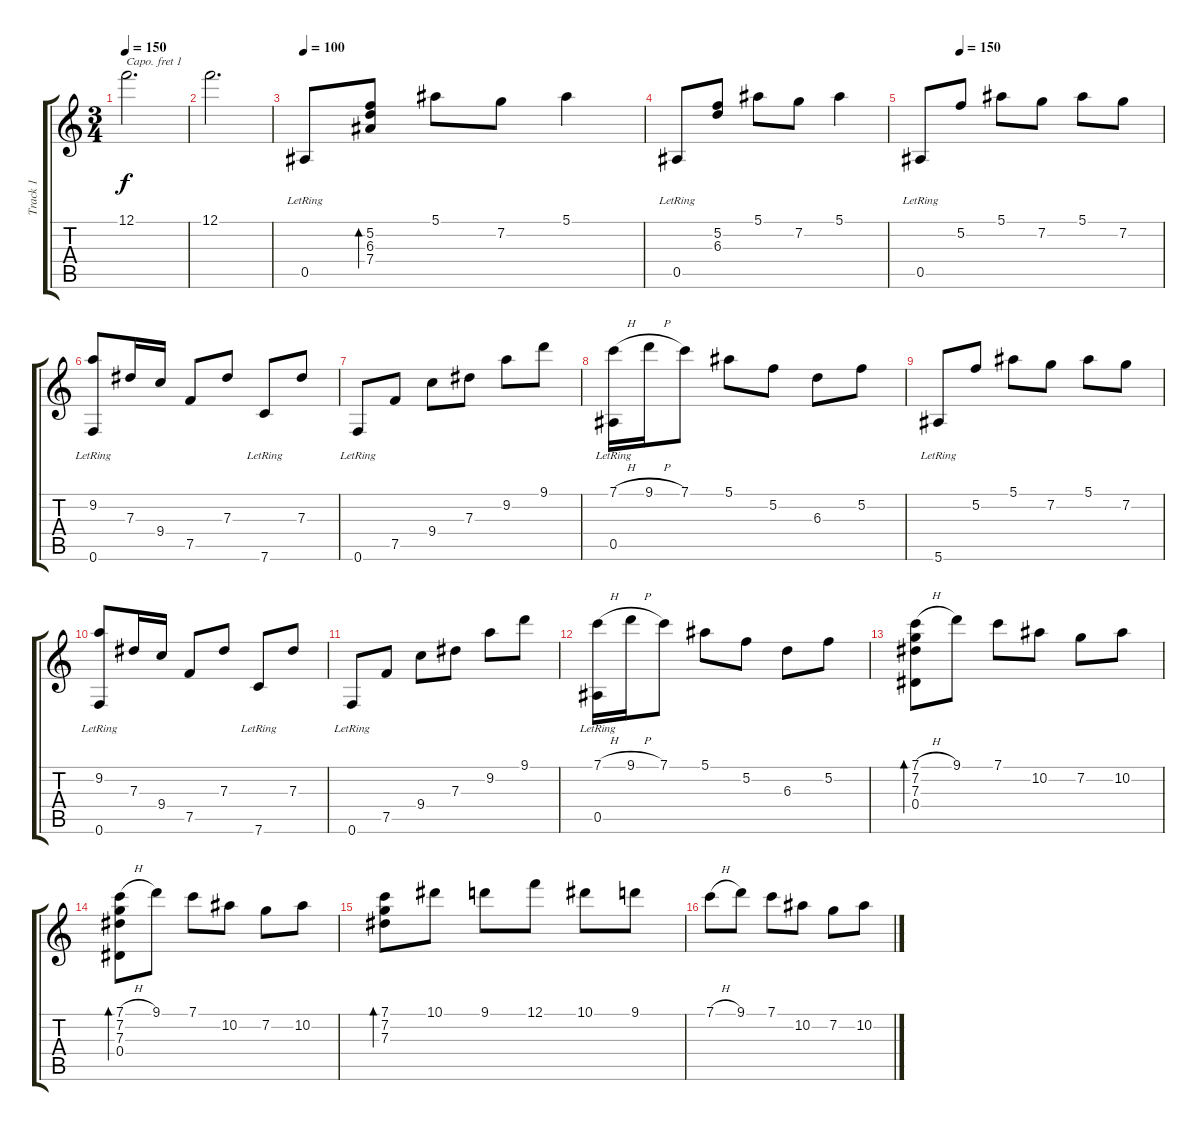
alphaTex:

\track ("Track 1" "Track 1") {instrument acousticguitarnylon}
\staff {score tabs}
\capo 1
\tuning (E4 B3 G3 D3 A2 E2) {hide}
\ts (3 4)
\tempo 150
\clef g2
\ks c
12.1.2{d dy f} |
12.1.2{d} |
\tempo 100
0.5{lr}.8 (5.2 6.3 7.4).8{bd 240} 5.1.8 7.2.8 5.1.4 |
0.5{lr}.8 (5.2 6.3).8 5.1.8 7.2.8 5.1.4 |
\tempo (150 0.16666666666666666)
0.5{lr}.8 5.2.8 5.1.8 7.2.8 5.1.8 7.2.8 |
(9.2 0.6{lr}).8 7.3.16 9.4.16 7.5.8 7.3.8 7.6{lr}.8 7.3.8 |
0.6{lr}.8 7.5.8 9.4.8 7.3.8 9.2.8 9.1.8 |
(7.1{h} 0.5{lr}).16 9.1{h}.16 7.1.8 5.1.8 5.2.8 6.3.8 5.2.8 |
5.6{lr}.8 5.2.8 5.1.8 7.2.8 5.1.8 7.2.8 |
(9.2 0.6{lr}).8 7.3.16 9.4.16 7.5.8 7.3.8 7.6{lr}.8 7.3.8 |
0.6{lr}.8 7.5.8 9.4.8 7.3.8 9.2.8 9.1.8 |
(7.1{h} 0.5{lr}).16 9.1{h}.16 7.1.8 5.1.8 5.2.8 6.3.8 5.2.8 |
(7.1{h} 7.2 7.3 0.4).8{bd 120} 9.1.8 7.1.8 10.2.8 7.2.8 10.2.8 |
(7.1{h} 7.2 7.3 0.4).8{bd 120} 9.1.8 7.1.8 10.2.8 7.2.8 10.2.8 |
(7.1 7.2 7.3).8{bd 480} 10.1.8 9.1.8 12.1.8 10.1.8 9.1.8 |
7.1{h}.8 9.1.8 7.1.8 10.2.8 7.2.8 10.2.8
